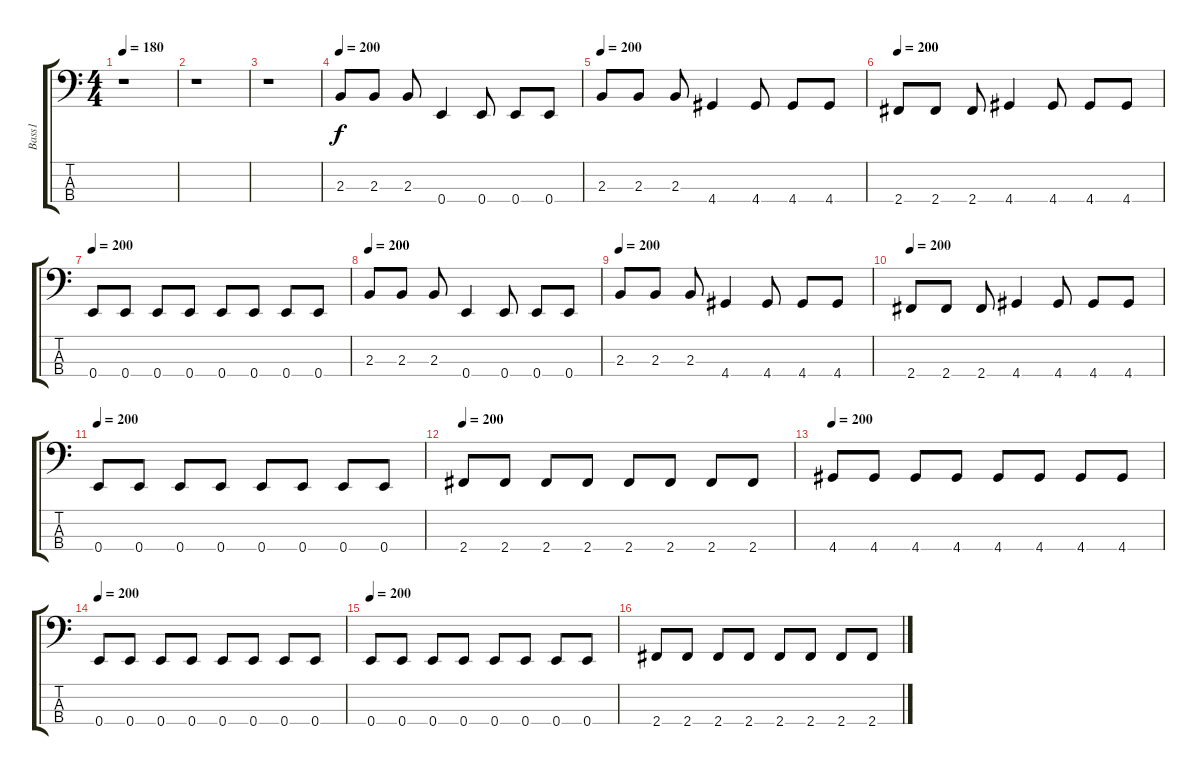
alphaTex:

\track ("Bass1" "Bass1") {instrument electricbasspick}
\staff {score tabs}
\tuning (G2 D2 A1 E1) {hide}
\ts (4 4)
\tempo 180
\clef f4
\ks c
r.1{dy f instrument electricbasspick} |
r.1 |
r.1 |
\tempo 200
2.3.8 2.3.8 2.3.8 0.4.4 0.4.8 0.4.8 0.4.8 |
\tempo 200
2.3.8 2.3.8 2.3.8 4.4.4 4.4.8 4.4.8 4.4.8 |
\tempo 200
2.4.8 2.4.8 2.4.8 4.4.4 4.4.8 4.4.8 4.4.8 |
\tempo 200
0.4.8 0.4.8 0.4.8 0.4.8 0.4.8 0.4.8 0.4.8 0.4.8 |
\tempo 200
2.3.8 2.3.8 2.3.8 0.4.4 0.4.8 0.4.8 0.4.8 |
\tempo 200
2.3.8 2.3.8 2.3.8 4.4.4 4.4.8 4.4.8 4.4.8 |
\tempo 200
2.4.8 2.4.8 2.4.8 4.4.4 4.4.8 4.4.8 4.4.8 |
\tempo 200
0.4.8 0.4.8 0.4.8 0.4.8 0.4.8 0.4.8 0.4.8 0.4.8 |
\tempo 200
2.4.8 2.4.8 2.4.8 2.4.8 2.4.8 2.4.8 2.4.8 2.4.8 |
\tempo 200
4.4.8 4.4.8 4.4.8 4.4.8 4.4.8 4.4.8 4.4.8 4.4.8 |
\tempo 200
0.4.8 0.4.8 0.4.8 0.4.8 0.4.8 0.4.8 0.4.8 0.4.8 |
\tempo 200
0.4.8 0.4.8 0.4.8 0.4.8 0.4.8 0.4.8 0.4.8 0.4.8 |
2.4.8 2.4.8 2.4.8 2.4.8 2.4.8 2.4.8 2.4.8 2.4.8
